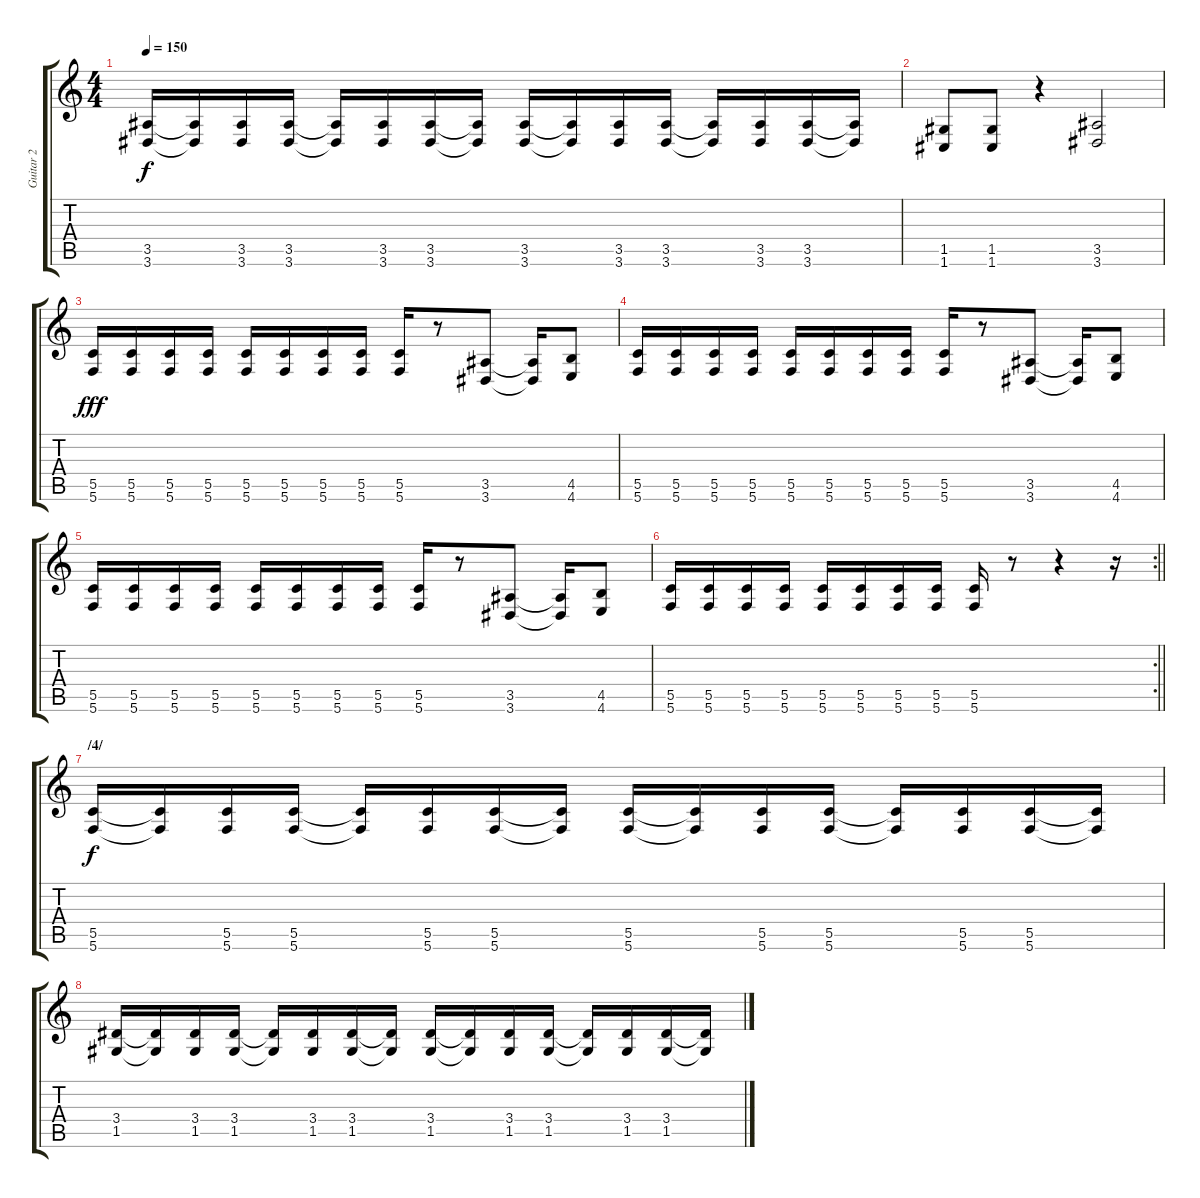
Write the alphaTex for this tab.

\track ("Guitar 2" "Guitar 2") {instrument distortionguitar}
\staff {score tabs}
\tuning (D4 A3 F3 C3 G2 C2) {hide}
\ts (4 4)
\tempo 150
\clef g2
\ks c
(3.5 3.6).16{dy f} (3.5{t} 3.6{t}).16 (3.5 3.6).16 (3.5 3.6).16 (3.5{t} 3.6{t}).16 (3.5 3.6).16 (3.5 3.6).16 (3.5{t} 3.6{t}).16 (3.5 3.6).16 (3.5{t} 3.6{t}).16 (3.5 3.6).16 (3.5 3.6).16 (3.5{t} 3.6{t}).16 (3.5 3.6).16 (3.5 3.6).16 (3.5{t} 3.6{t}).16 |
(1.5 1.6).8 (1.5 1.6).8 r.4 (3.5 3.6).2 |
(5.5 5.6).16{dy fff} (5.5 5.6).16 (5.5 5.6).16 (5.5 5.6).16 (5.5 5.6).16 (5.5 5.6).16 (5.5 5.6).16 (5.5 5.6).16 (5.5 5.6).16 r.8 (3.5 3.6).8 (3.5{t} 3.6{t}).16 (4.5 4.6).8 |
(5.5 5.6).16 (5.5 5.6).16 (5.5 5.6).16 (5.5 5.6).16 (5.5 5.6).16 (5.5 5.6).16 (5.5 5.6).16 (5.5 5.6).16 (5.5 5.6).16 r.8 (3.5 3.6).8 (3.5{t} 3.6{t}).16 (4.5 4.6).8 |
(5.5 5.6).16 (5.5 5.6).16 (5.5 5.6).16 (5.5 5.6).16 (5.5 5.6).16 (5.5 5.6).16 (5.5 5.6).16 (5.5 5.6).16 (5.5 5.6).16 r.8 (3.5 3.6).8 (3.5{t} 3.6{t}).16 (4.5 4.6).8 |
\rc 2
\barLineRight lightlight
(5.5 5.6).16 (5.5 5.6).16 (5.5 5.6).16 (5.5 5.6).16 (5.5 5.6).16 (5.5 5.6).16 (5.5 5.6).16 (5.5 5.6).16 (5.5 5.6).16 r.8 r.4 r.16 |
\section ("" "/4/")
(5.5 5.6).16{dy f} (5.5{t} 5.6{t}).16 (5.5 5.6).16 (5.5 5.6).16 (5.5{t} 5.6{t}).16 (5.5 5.6).16 (5.5 5.6).16 (5.5{t} 5.6{t}).16 (5.5 5.6).16 (5.5{t} 5.6{t}).16 (5.5 5.6).16 (5.5 5.6).16 (5.5{t} 5.6{t}).16 (5.5 5.6).16 (5.5 5.6).16 (5.5{t} 5.6{t}).16 |
(3.4 1.5).16 (3.4{t} 1.5{t}).16 (3.4 1.5).16 (3.4 1.5).16 (3.4{t} 1.5{t}).16 (3.4 1.5).16 (3.4 1.5).16 (3.4{t} 1.5{t}).16 (3.4 1.5).16 (3.4{t} 1.5{t}).16 (3.4 1.5).16 (3.4 1.5).16 (3.4{t} 1.5{t}).16 (3.4 1.5).16 (3.4 1.5).16 (3.4{t} 1.5{t}).16
